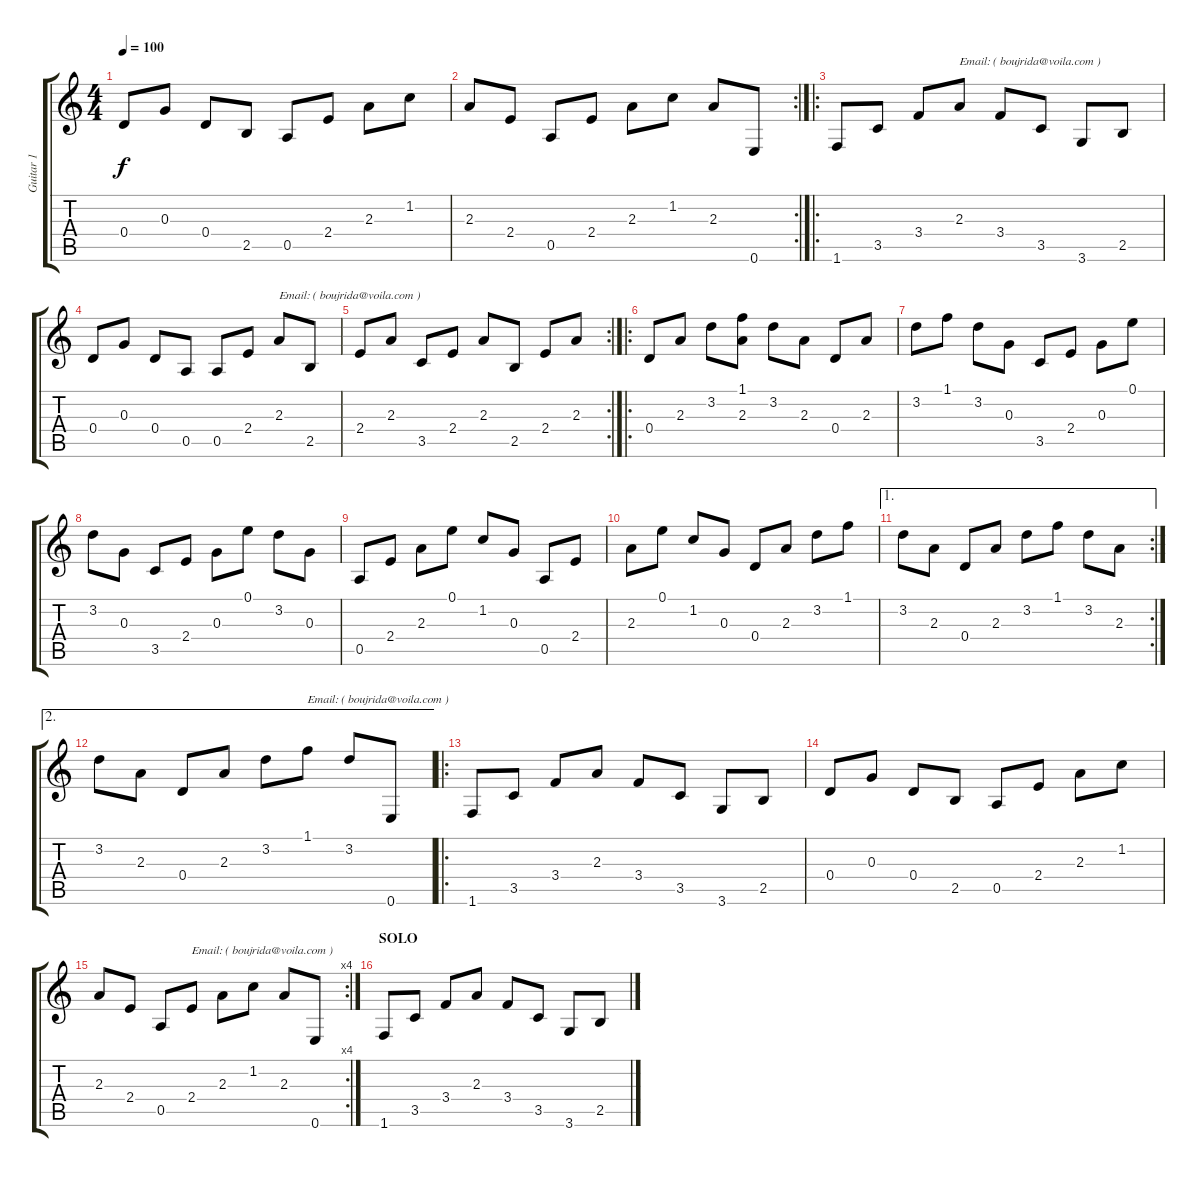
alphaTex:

\track ("Guitar 1" "Guitar 1") {instrument acousticguitarnylon}
\staff {score tabs}
\tuning (E4 B3 G3 D3 A2 E2) {hide}
\ts (4 4)
\tempo 100
\clef g2
\ks c
0.4.8{dy f} 0.3.8 0.4.8 2.5.8 0.5.8 2.4.8 2.3.8 1.2.8 |
\rc 2
2.3.8 2.4.8 0.5.8 2.4.8 2.3.8 1.2.8 2.3.8 0.6.8 |
\ro
1.6.8 3.5.8 3.4.8 2.3.8{txt "Email: ( boujrida@voila.com )"} 3.4.8 3.5.8 3.6.8 2.5.8 |
0.4.8 0.3.8 0.4.8 0.5.8 0.5.8 2.4.8 2.3.8{txt "Email: ( boujrida@voila.com )"} 2.5.8 |
\rc 2
2.4.8 2.3.8 3.5.8 2.4.8 2.3.8 2.5.8 2.4.8 2.3.8 |
\ro
0.4.8 2.3.8 3.2.8 (1.1 2.3).8 3.2.8 2.3.8 0.4.8 2.3.8 |
3.2.8 1.1.8 3.2.8 0.3.8 3.5.8 2.4.8 0.3.8 0.1.8 |
3.2.8 0.3.8 3.5.8 2.4.8 0.3.8 0.1.8 3.2.8 0.3.8 |
0.5.8 2.4.8 2.3.8 0.1.8 1.2.8 0.3.8 0.5.8 2.4.8 |
2.3.8 0.1.8 1.2.8 0.3.8 0.4.8 2.3.8 3.2.8 1.1.8 |
\ae 1
\rc 2
3.2.8 2.3.8 0.4.8 2.3.8 3.2.8 1.1.8 3.2.8 2.3.8 |
\ae 2
3.2.8 2.3.8 0.4.8 2.3.8 3.2.8 1.1.8{txt "Email: ( boujrida@voila.com )"} 3.2.8 0.6.8 |
\ro
1.6.8 3.5.8 3.4.8 2.3.8 3.4.8 3.5.8 3.6.8 2.5.8 |
0.4.8 0.3.8 0.4.8 2.5.8 0.5.8 2.4.8 2.3.8 1.2.8 |
\rc 4
2.3.8 2.4.8 0.5.8 2.4.8{txt "Email: ( boujrida@voila.com )"} 2.3.8 1.2.8 2.3.8 0.6.8 |
\section ("" "SOLO")
1.6.8 3.5.8 3.4.8 2.3.8 3.4.8 3.5.8 3.6.8 2.5.8
